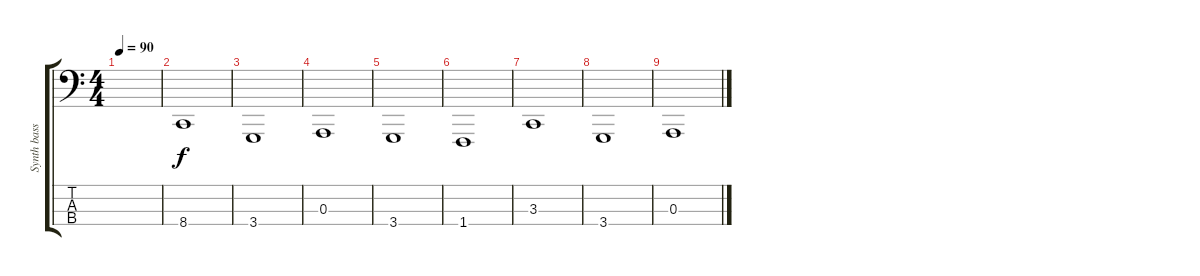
\track ("Synth bass" "Synth bass") {instrument synthbrass1}
\staff {score tabs}
\tuning (G2 D2 A1 E1) {hide}
\ts (4 4)
\tempo 90
\clef f4
\ks c
|
8.4.1 |
3.4.1 |
0.3.1 |
3.4.1 |
1.4.1 |
3.3.1 |
3.4.1 |
0.3.1
